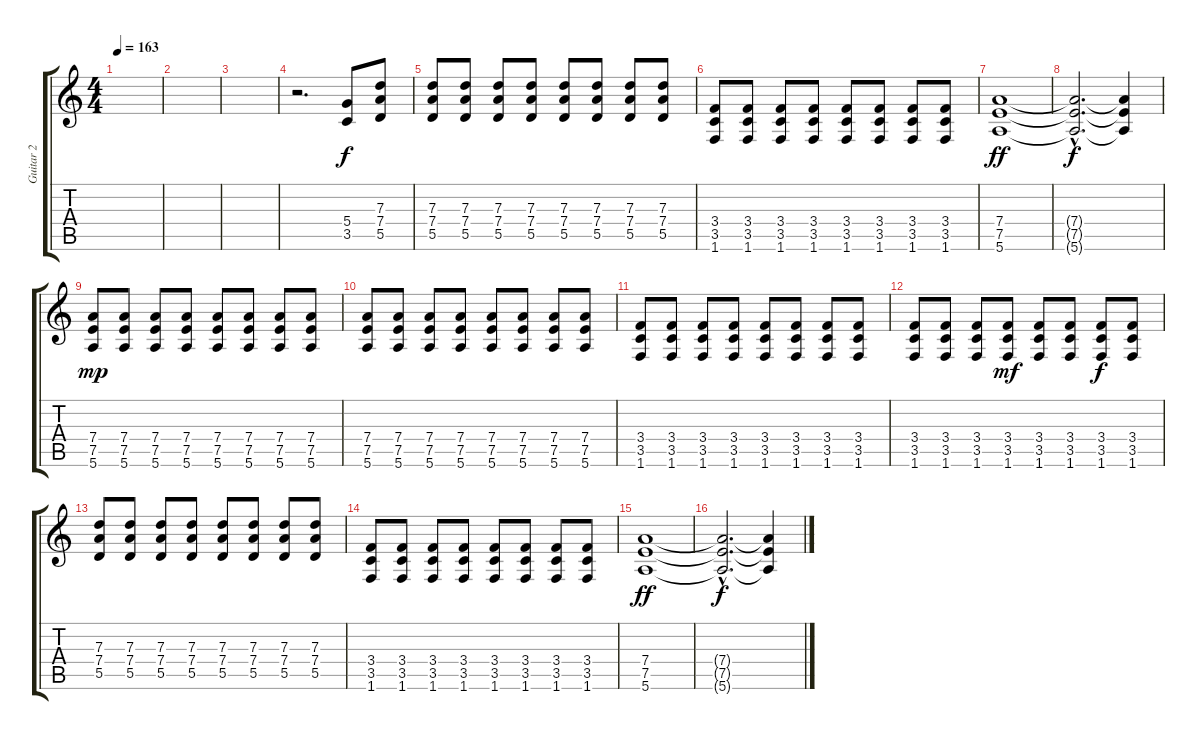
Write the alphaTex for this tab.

\track ("Guitar 2" "Guitar 2") {instrument distortionguitar}
\staff {score tabs}
\tuning (E4 B3 G3 D3 A2 E2) {hide}
\ts (4 4)
\tempo 163
\clef g2
\ks c
|
|
|
r.2{d} (5.4 3.5).8 (7.3 7.4 5.5).8 |
(7.3 7.4 5.5).8 (7.3 7.4 5.5).8 (7.3 7.4 5.5).8 (7.3 7.4 5.5).8 (7.3 7.4 5.5).8 (7.3 7.4 5.5).8 (7.3 7.4 5.5).8 (7.3 7.4 5.5).8 |
(3.4 3.5 1.6).8 (3.4 3.5 1.6).8 (3.4 3.5 1.6).8 (3.4 3.5 1.6).8 (3.4 3.5 1.6).8 (3.4 3.5 1.6).8 (3.4 3.5 1.6).8 (3.4 3.5 1.6).8 |
(7.4 7.5 5.6).1{dy ff} |
(7.4{hac t} 7.5{hac t} 5.6{hac t}).2{d dy f} (7.4{t} 7.5{t} 5.6{t}).4 |
(7.4 7.5 5.6).8{dy mp} (7.4 7.5 5.6).8 (7.4 7.5 5.6).8 (7.4 7.5 5.6).8 (7.4 7.5 5.6).8 (7.4 7.5 5.6).8 (7.4 7.5 5.6).8 (7.4 7.5 5.6).8 |
(7.4 7.5 5.6).8 (7.4 7.5 5.6).8 (7.4 7.5 5.6).8 (7.4 7.5 5.6).8 (7.4 7.5 5.6).8 (7.4 7.5 5.6).8 (7.4 7.5 5.6).8 (7.4 7.5 5.6).8 |
(3.4 3.5 1.6).8 (3.4 3.5 1.6).8 (3.4 3.5 1.6).8 (3.4 3.5 1.6).8 (3.4 3.5 1.6).8 (3.4 3.5 1.6).8 (3.4 3.5 1.6).8 (3.4 3.5 1.6).8 |
(3.4 3.5 1.6).8 (3.4 3.5 1.6).8 (3.4 3.5 1.6).8 (3.4 3.5 1.6).8{dy mf} (3.4 3.5 1.6).8 (3.4 3.5 1.6).8 (3.4 3.5 1.6).8{dy f} (3.4 3.5 1.6).8 |
(7.3 7.4 5.5).8 (7.3 7.4 5.5).8 (7.3 7.4 5.5).8 (7.3 7.4 5.5).8 (7.3 7.4 5.5).8 (7.3 7.4 5.5).8 (7.3 7.4 5.5).8 (7.3 7.4 5.5).8 |
(3.4 3.5 1.6).8 (3.4 3.5 1.6).8 (3.4 3.5 1.6).8 (3.4 3.5 1.6).8 (3.4 3.5 1.6).8 (3.4 3.5 1.6).8 (3.4 3.5 1.6).8 (3.4 3.5 1.6).8 |
(7.4 7.5 5.6).1{dy ff} |
(7.4{hac t} 7.5{hac t} 5.6{hac t}).2{d dy f} (7.4{t} 7.5{t} 5.6{t}).4
